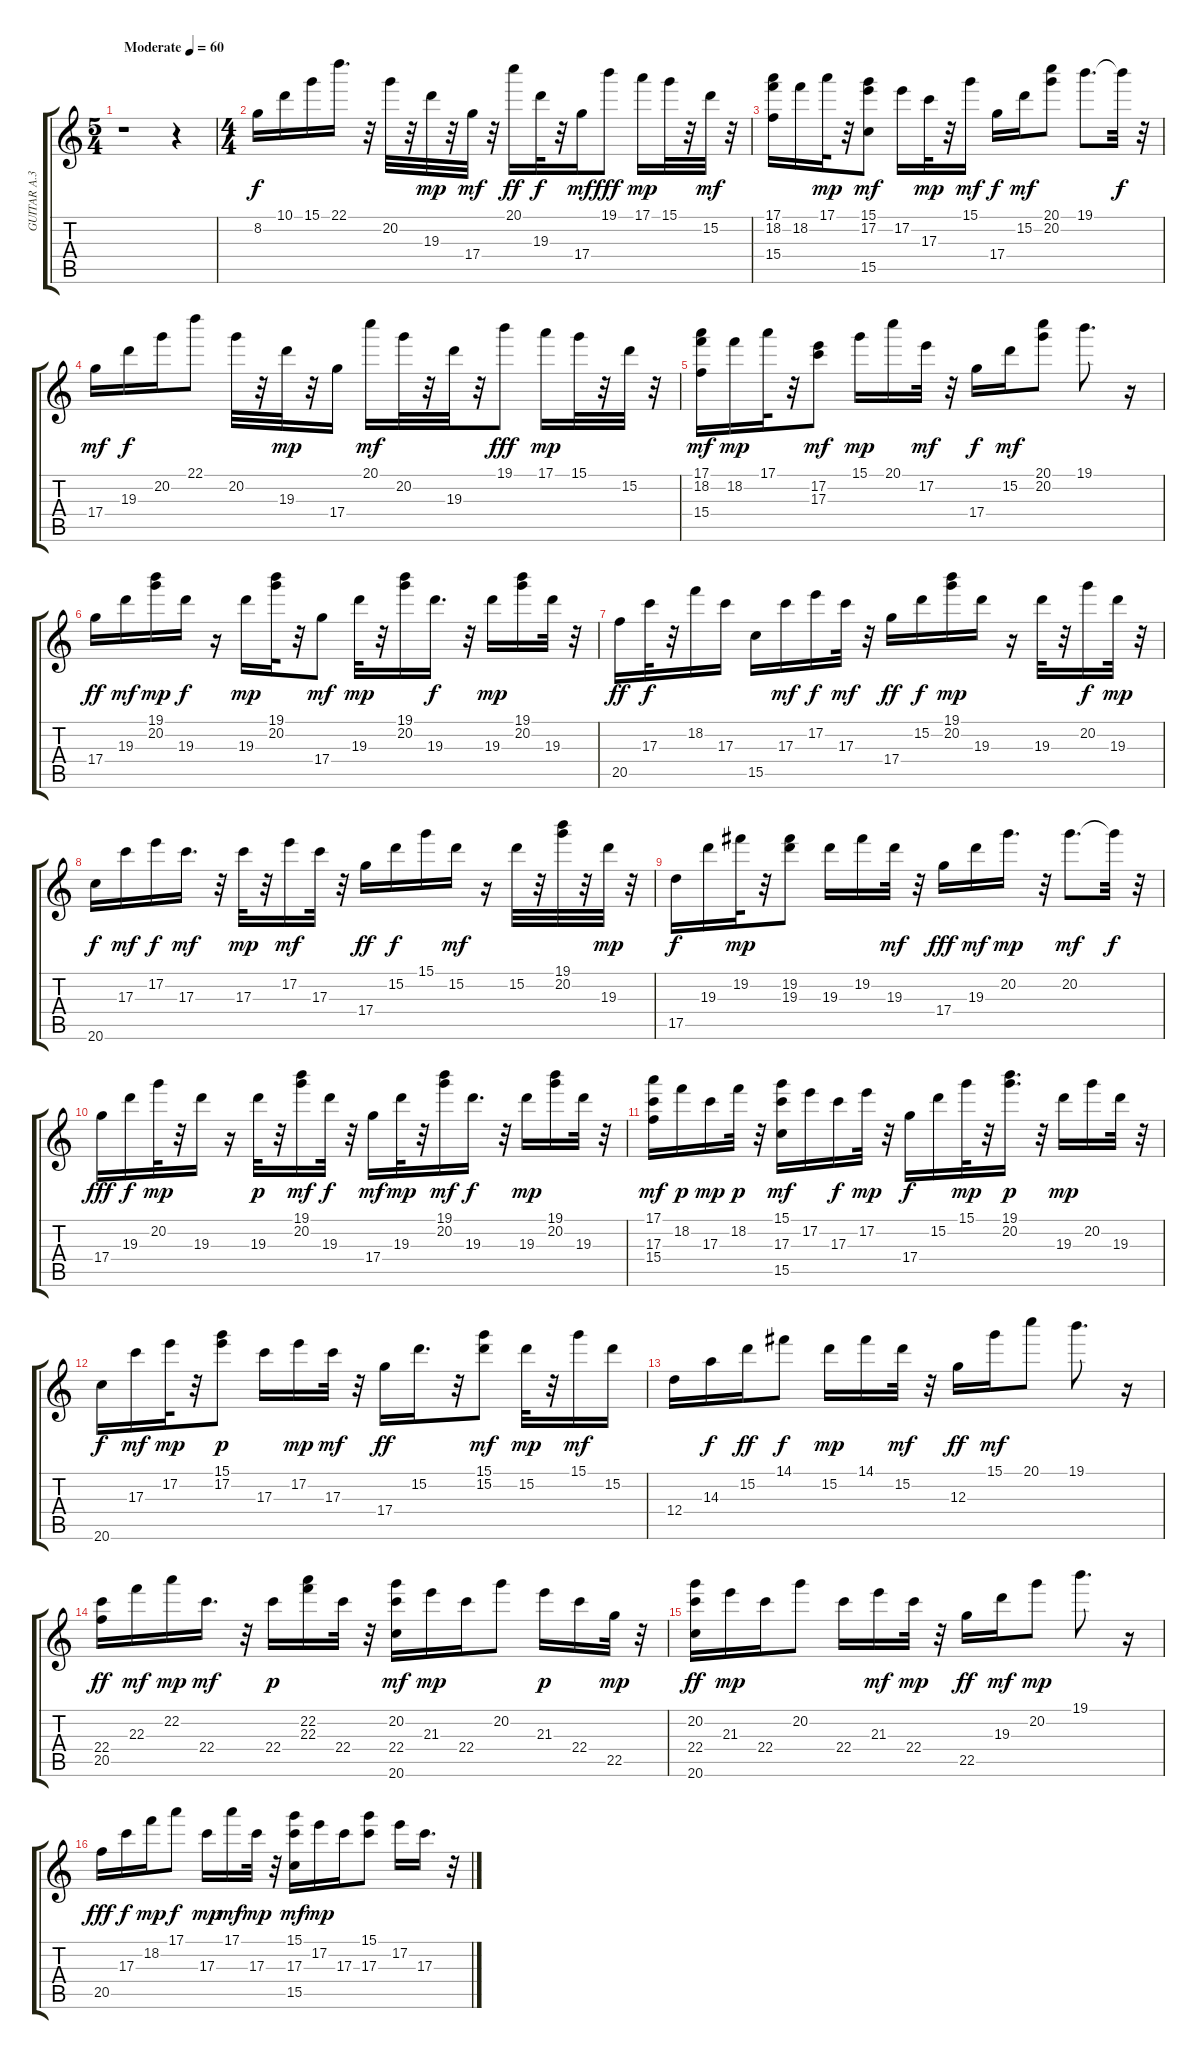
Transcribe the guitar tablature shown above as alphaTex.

\track ("GUITAR A.3          " "GUITAR A.3") {instrument acousticguitarsteel}
\staff {score tabs}
\tuning (E4 B3 G3 D3 A2 E2) {hide}
\ts (5 4)
\tempo (60 "Moderate")
\clef g2
\ks c
r.1{dy f instrument acousticguitarsteel} r.4 |
\ts (4 4)
8.2.16 10.1.16 15.1.16 22.1.16{d} r.32 20.2.32 r.32 19.3.32{dy mp} r.32 17.4.32{dy mf} r.32 20.1.16{dy ff} 19.3.32{dy f} r.32 17.4.16{dy mf} 19.1.8{dy fff} 17.1.16{dy mp} 15.1.32 r.32 15.2.32{dy mf} r.32 |
(17.1 18.2 15.4).16 18.2.16 17.1.32{dy mp} r.32 (15.1 17.2 15.5).8{dy mf} 17.2.16 17.3.32{dy mp} r.32 15.1.16{dy mf} 17.4.16{dy f} 15.2.16{dy mf} (20.1 20.2).8 19.1.8{d} 19.1{t}.32{dy f} r.32 |
17.4.16{dy mf} 19.3.16{dy f} 20.2.16 22.1.8 20.2.32 r.32 19.3.32{dy mp} r.32 17.4.16 20.1.16{dy mf} 20.2.32 r.32 19.3.32 r.32 19.1.8{dy fff} 17.1.16{dy mp} 15.1.32 r.32 15.2.32 r.32 |
(17.1 18.2 15.4).16{dy mf} 18.2.16{dy mp} 17.1.32 r.32 (17.2 17.3).8{dy mf} 15.1.16{dy mp} 20.1.16 17.2.32{dy mf} r.32 17.4.16{dy f} 15.2.16{dy mf} (20.1 20.2).8 19.1.8{d} r.16 |
17.4.16{dy ff} 19.3.16{dy mf} (19.1 20.2).16{dy mp} 19.3.16{dy f} r.16 19.3.16{dy mp} (19.1 20.2).32 r.32 17.4.8{dy mf} 19.3.32{dy mp} r.32 (19.1 20.2).16 19.3.16{d dy f} r.32 19.3.16{dy mp} (19.1 20.2).16 19.3.32 r.32 |
20.5.16{dy ff} 17.3.32{dy f} r.32 18.2.16 17.3.16 15.5.16 17.3.16{dy mf} 17.2.16{dy f} 17.3.32{dy mf} r.32 17.4.16{dy ff} 15.2.16{dy f} (19.1 20.2).16{dy mp} 19.3.16 r.16 19.3.32 r.32 20.2.16{dy f} 19.3.32{dy mp} r.32 |
20.6.16{dy f} 17.3.16{dy mf} 17.2.16{dy f} 17.3.16{d dy mf} r.32 17.3.32{dy mp} r.32 17.2.16{dy mf} 17.3.32 r.32 17.4.16{dy ff} 15.2.16{dy f} 15.1.16 15.2.16{dy mf} r.16 15.2.32 r.32 (19.1 20.2).32 r.32 19.3.32{dy mp} r.32 |
17.5.16{dy f} 19.3.16 19.2.32{dy mp} r.32 (19.2 19.3).8 19.3.16 19.2.16 19.3.32{dy mf} r.32 17.4.16{dy fff} 19.3.16{dy mf} 20.2.16{d dy mp} r.32 20.2.8{d dy mf} 20.2{t}.32{dy f} r.32 |
17.4.16{dy fff} 19.3.16{dy f} 20.2.32{dy mp} r.32 19.3.16 r.16 19.3.32{dy p} r.32 (19.1 20.2).16{dy mf} 19.3.32{dy f} r.32 17.4.16{dy mf} 19.3.32{dy mp} r.32 (19.1 20.2).16{dy mf} 19.3.16{d dy f} r.32 19.3.16{dy mp} (19.1 20.2).16 19.3.32 r.32 |
(17.1 17.3 15.4).16{dy mf} 18.2.16{dy p} 17.3.16{dy mp} 18.2.32{dy p} r.32 (15.1 17.3 15.5).16{dy mf} 17.2.16 17.3.16{dy f} 17.2.32{dy mp} r.32 17.4.16{dy f} 15.2.16 15.1.32{dy mp} r.32 (19.1 20.2).16{d dy p} r.32 19.3.16{dy mp} 20.2.16 19.3.32 r.32 |
20.6.16{dy f} 17.3.16{dy mf} 17.2.32{dy mp} r.32 (15.1 17.2).8{dy p} 17.3.16 17.2.16{dy mp} 17.3.32{dy mf} r.32 17.4.16{dy ff} 15.2.16{d} r.32 (15.1 15.2).8{dy mf} 15.2.32{dy mp} r.32 15.1.16{dy mf} 15.2.16 |
12.4.16 14.3.16{dy f} 15.2.16{dy ff} 14.1.8{dy f} 15.2.16{dy mp} 14.1.16 15.2.32{dy mf} r.32 12.3.16{dy ff} 15.1.16{dy mf} 20.1.8 19.1.8{d} r.16 |
(22.4 20.5).16{dy ff} 22.3.16{dy mf} 22.2.16{dy mp} 22.4.16{d dy mf} r.32 22.4.16{dy p} (22.2 22.3).16 22.4.32 r.32 (20.2 22.4 20.6).16{dy mf} 21.3.16{dy mp} 22.4.16 20.2.8 21.3.16{dy p} 22.4.16 22.5.32{dy mp} r.32 |
(20.2 22.4 20.6).16{dy ff} 21.3.16{dy mp} 22.4.16 20.2.8 22.4.16 21.3.16{dy mf} 22.4.32{dy mp} r.32 22.5.16{dy ff} 19.3.16{dy mf} 20.2.8{dy mp} 19.1.8{d} r.16 |
20.5.16{dy fff} 17.3.16{dy f} 18.2.16{dy mp} 17.1.8{dy f} 17.3.16{dy mp} 17.1.16{dy mf} 17.3.32{dy mp} r.32 (15.1 17.3 15.5).16{dy mf} 17.2.16{dy mp} 17.3.16 (15.1 17.3).8 17.2.16 17.3.16{d} r.32
